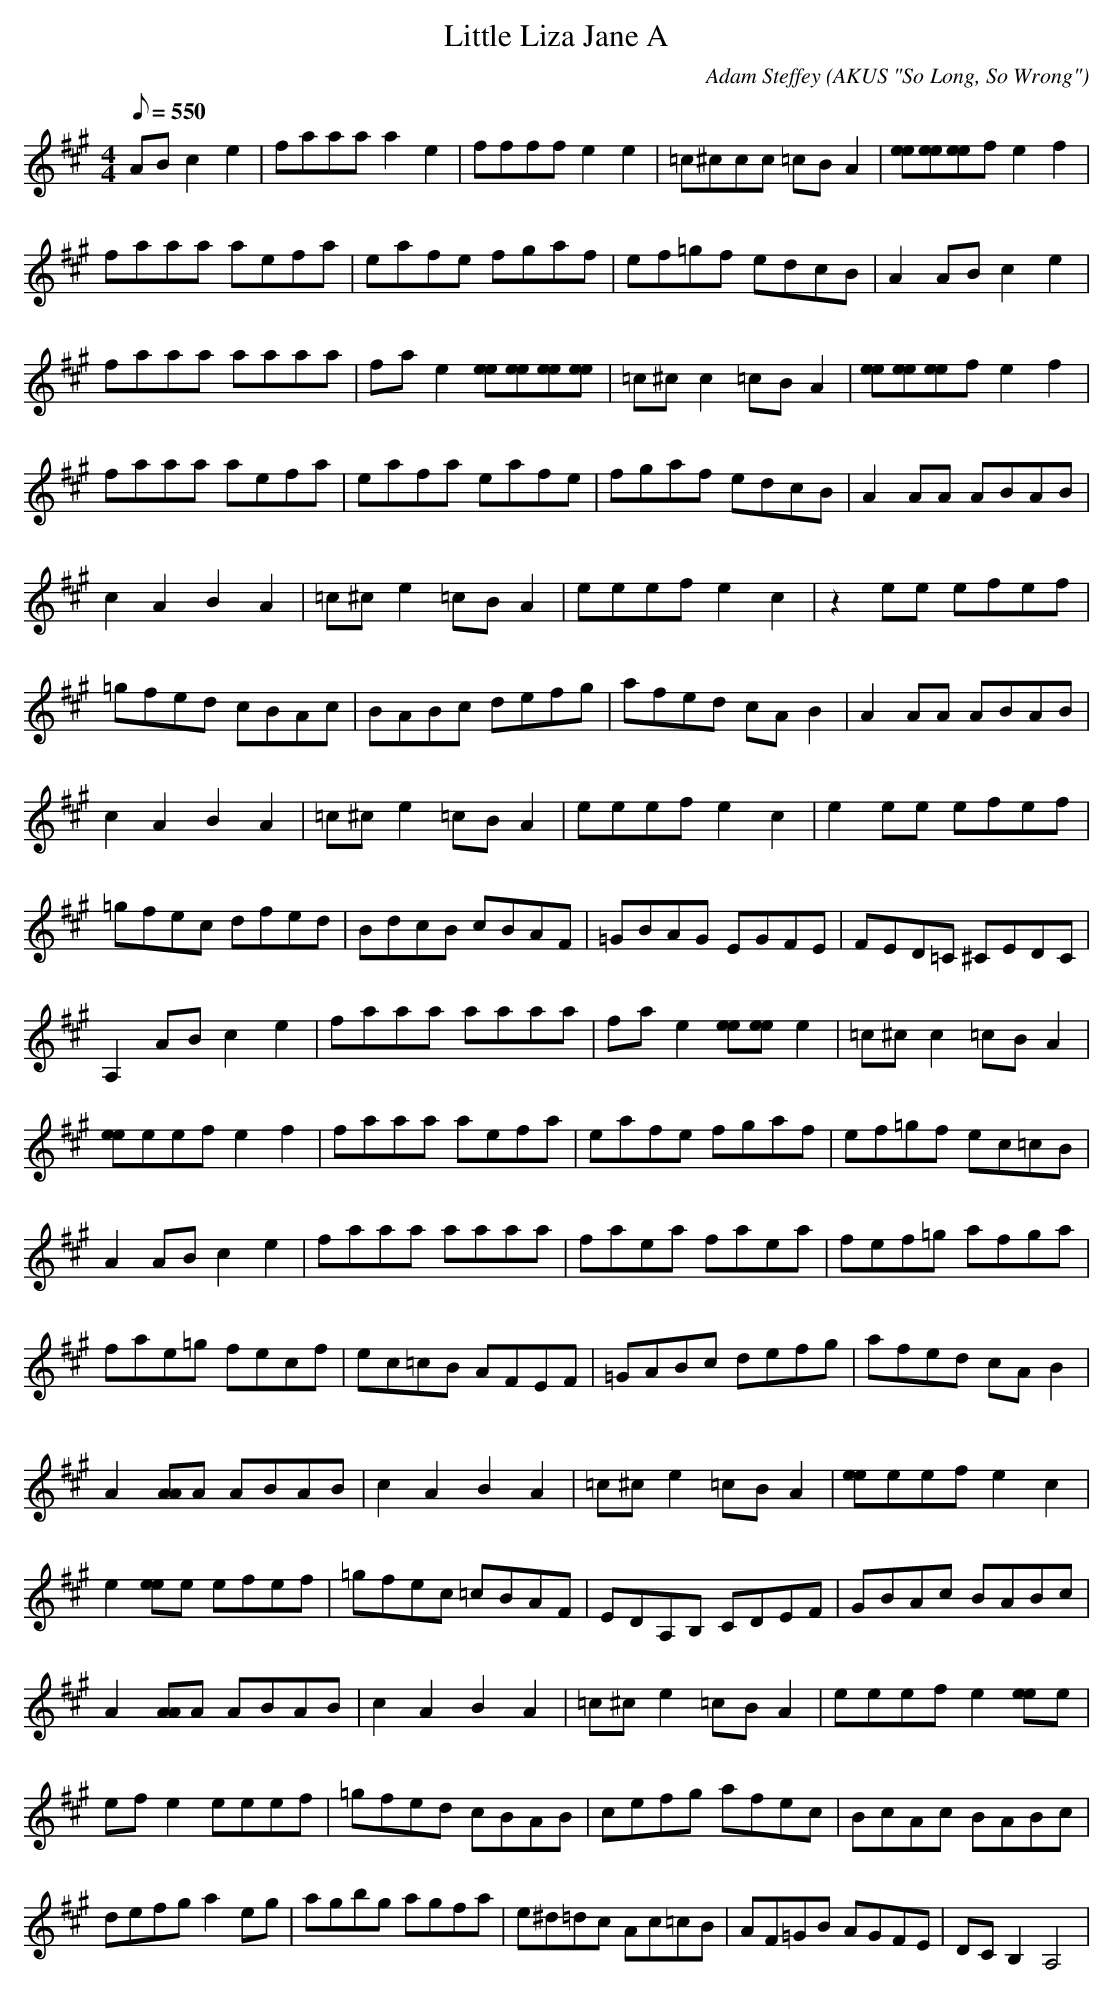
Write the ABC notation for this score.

X:1
T:Little Liza Jane A
C:Adam Steffey (AKUS "So Long, So Wrong")
M:4/4
L:1/8
Q:1/8=550
K:A
ABc2 e2|faaa a2e2|ffff e2e2|=c^ccc =cBA2|[ee][ee][ee]f e2f2|
faaa aefa|eafe fgaf|ef=gf edcB|A2AB c2e2|
faaa aaaa|fae2 [ee][ee][ee][ee]|=c^cc2 =cBA2|[ee][ee][ee]f e2f2|
faaa aefa|eafa eafe|fgaf edcB|A2AA ABAB|
c2A2 B2A2|=c^ce2 =cBA2|eeef e2c2|z2ee efef|
=gfed cBAc|BABc defg|afed cAB2|A2AA ABAB|
c2A2 B2A2|=c^ce2 =cBA2|eeef e2c2|e2ee efef|
=gfec dfed|BdcB cBAF|=GBAG EGFE|FED=C ^CEDC|
A,2AB c2e2|faaa aaaa|fae2 [ee][ee]e2|=c^cc2 =cBA2|
[ee]eef e2f2|faaa aefa|eafe fgaf|ef=gf ec=cB|
A2AB c2e2|faaa aaaa|faea faea|fef=g afga|
fae=g fecf|ec=cB AFEF|=GABc defg|afed cAB2|
A2[AA]A ABAB|c2A2 B2A2|=c^ce2 =cBA2|[ee]eef e2c2|
e2[ee]e efef|=gfec =cBAF|EDA,B, CDEF|GBAc BABc|
A2[AA]A ABAB|c2A2 B2A2|=c^ce2 =cBA2|eeef e2[ee]e|
efe2 eeef|=gfed cBAB|cefg afec|BcAc BABc|
defg a2eg|agbg agfa|e^d=dc Ac=cB|AF=GB AGFE|DCB,2 A,4|
